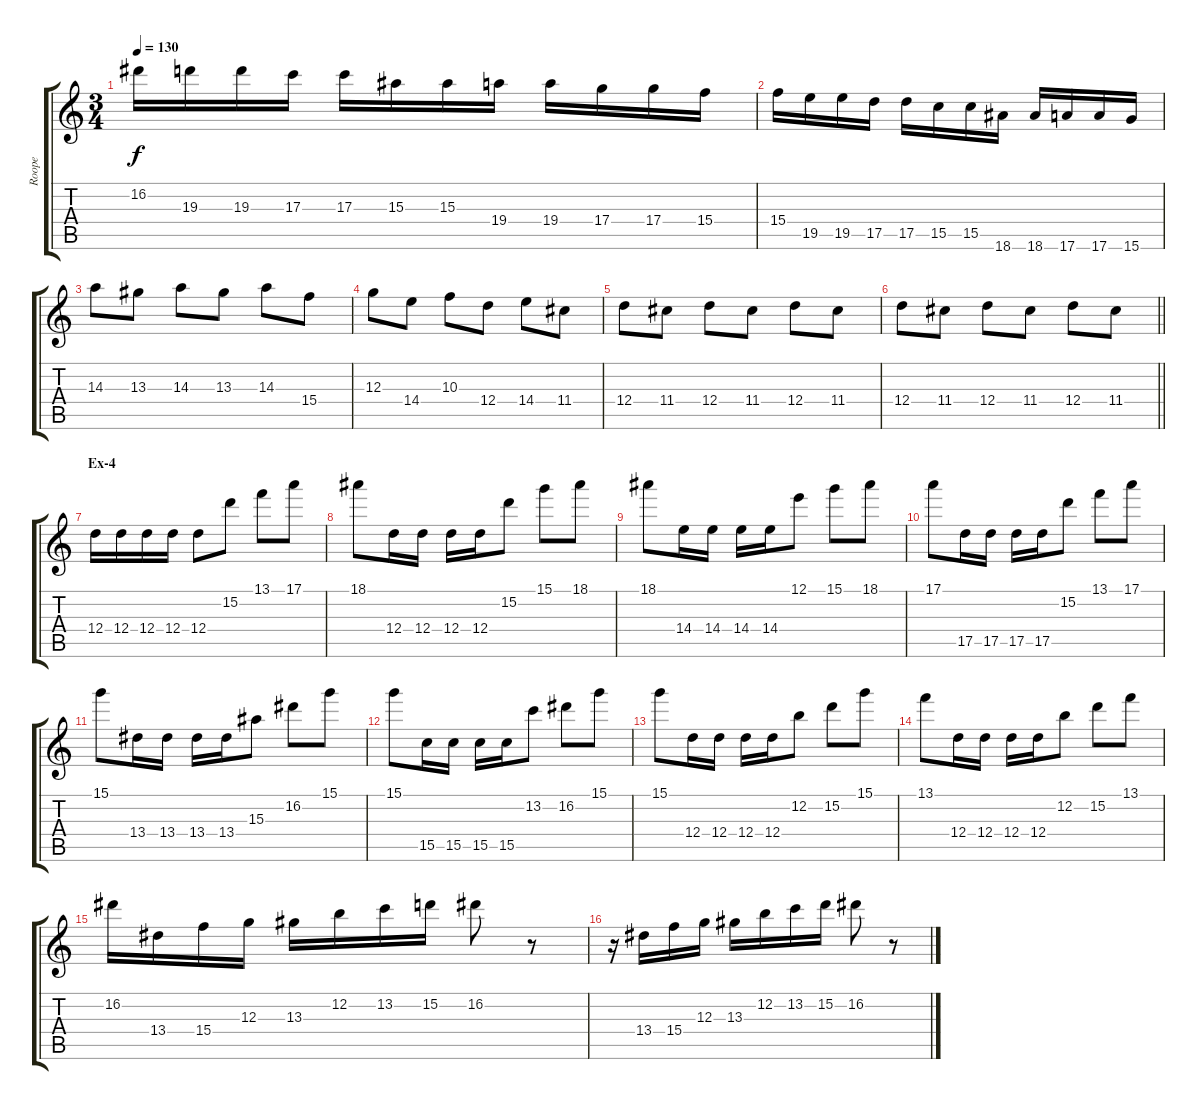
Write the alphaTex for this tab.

\track ("Roope" "Roope") {instrument overdrivenguitar}
\staff {score tabs}
\tuning (E4 B3 G3 D3 A2 E2) {hide}
\ts (3 4)
\tempo 130
\clef g2
\ks c
16.2.16{dy f} 19.3.16 19.3.16 17.3.16 17.3.16 15.3.16 15.3.16 19.4.16 19.4.16 17.4.16 17.4.16 15.4.16 |
15.4.16 19.5.16 19.5.16 17.5.16 17.5.16 15.5.16 15.5.16 18.6.16 18.6.16 17.6.16 17.6.16 15.6.16 |
14.3.8 13.3.8 14.3.8 13.3.8 14.3.8 15.4.8 |
12.3.8 14.4.8 10.3.8 12.4.8 14.4.8 11.4.8 |
12.4.8 11.4.8 12.4.8 11.4.8 12.4.8 11.4.8 |
\barLineRight lightlight
12.4.8 11.4.8 12.4.8 11.4.8 12.4.8 11.4.8 |
\section ("" "Ex-4")
12.4.16 12.4.16 12.4.16 12.4.16 12.4.8 15.2.8 13.1.8 17.1.8 |
18.1.8 12.4.16 12.4.16 12.4.16 12.4.16 15.2.8 15.1.8 18.1.8 |
18.1.8 14.4.16 14.4.16 14.4.16 14.4.16 12.1.8 15.1.8 18.1.8 |
17.1.8 17.5.16 17.5.16 17.5.16 17.5.16 15.2.8 13.1.8 17.1.8 |
15.1.8 13.4.16 13.4.16 13.4.16 13.4.16 15.3.8 16.2.8 15.1.8 |
15.1.8 15.5.16 15.5.16 15.5.16 15.5.16 13.2.8 16.2.8 15.1.8 |
15.1.8 12.4.16 12.4.16 12.4.16 12.4.16 12.2.8 15.2.8 15.1.8 |
13.1.8 12.4.16 12.4.16 12.4.16 12.4.16 12.2.8 15.2.8 13.1.8 |
16.2.16 13.4.16 15.4.16 12.3.16 13.3.16 12.2.16 13.2.16 15.2.16 16.2.8 r.8 |
r.16 13.4.16 15.4.16 12.3.16 13.3.16 12.2.16 13.2.16 15.2.16 16.2.8 r.8
